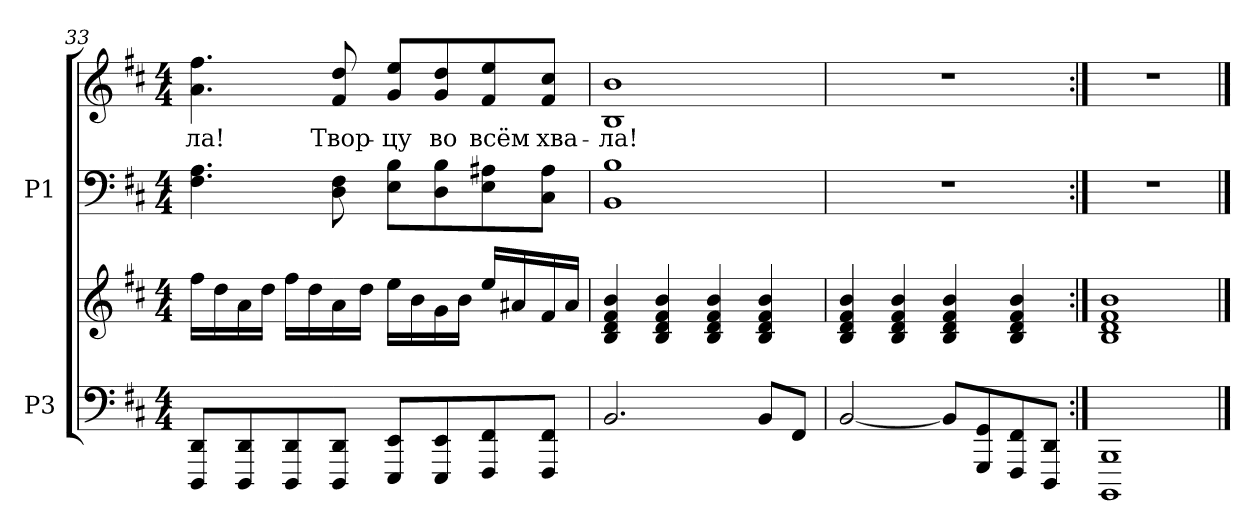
**kern	**kern	**kern	**kern	**text
*part2	*part2	*part1	*part1	*part1
*staff4	*staff3	*staff2	*staff1	*staff1
*I"P3	*	*I"P1	*	*
!!LO:LB:g=z
*clefF4	*clefG2	*clefF4	*clefG2	*
*k[f#c#]	*k[f#c#]	*k[f#c#]	*k[f#c#]	*
*b:	*b:	*b:	*b:	*
*M4/4	*M4/4	*M4/4	*M4/4	*
=33	=33	=33	=33	=33
!	!	!	!	!LO:LY:b:color=#000000
8DDDi/ 8DDiL	16ff#i\LL	4.F#i\ 4.Ai	4.ai\ 4.ff#i	-ла!
.	16ddi\	.	.	.
8DDDi/ 8DDi	16ai\	.	.	.
.	16ddi\JJ	.	.	.
8DDDi/ 8DDi	16ff#i\LL	.	.	.
.	16ddi\	.	.	.
!	!	!	!	!LO:LY:b:color=#000000
8DDDi/ 8DDiJ	16ai\	8Di\ 8F#i	8f#i/ 8ddi	Твор-
.	16ddi\JJ	.	.	.
!	!	!	!	!LO:LY:b:color=#000000
8EEEi/ 8EEiL	16eei\LL	8Ei\ 8BiL	8gi/ 8eeiL	-цу
.	16bi\	.	.	.
!	!	!	!	!LO:LY:b:color=#000000
8EEEi/ 8EEi	16gi\	8Di\ 8Bi	8gi/ 8ddi	во
.	16bi\JJ	.	.	.
!	!	!	!	!LO:LY:b:color=#000000
8FFF#i/ 8FF#i	16eei/LL	8Ei\ 8A#Xi	8f#i/ 8eei	всём
.	16a#Xi/	.	.	.
!	!	!	!	!LO:LY:b:color=#000000
8FFF#i/ 8FF#iJ	16f#i/	8C#i\ 8A#iJ	8f#i/ 8cc#iJ	хва-
.	16a#i/JJ	.	.	.
=34	=34	=34	=34	=34
!	!	!	!	!LO:LY:b:color=#000000
2.BBi/	4Bi/ 4di 4f#i 4bi	1BBi 1Bi	1Bi 1bi	-ла!
.	4Bi/ 4di 4f#i 4bi	.	.	.
.	4Bi/ 4di 4f#i 4bi	.	.	.
8BBi/L	4Bi/ 4di 4f#i 4bi	.	.	.
8FF#i/J	.	.	.	.
=35	=35	=35	=35	=35
[<2BBi/	4Bi/ 4di 4f#i 4bi	1r	1r	.
.	4Bi/ 4di 4f#i 4bi	.	.	.
8BBi/L]	4Bi/ 4di 4f#i 4bi	.	.	.
8GGGi/ 8GGi	.	.	.	.
8FFF#i/ 8FF#i	4Bi/ 4di 4f#i 4bi	.	.	.
8DDDi/ 8DDiJ	.	.	.	.
=36:|!	=36:|!	=36:|!	=36:|!	=36:|!
1BBBBi 1BBBi	1Bi 1di 1f#i 1bi	1r	1r	.
==	==	==	==	==
*-	*-	*-	*-	*-
